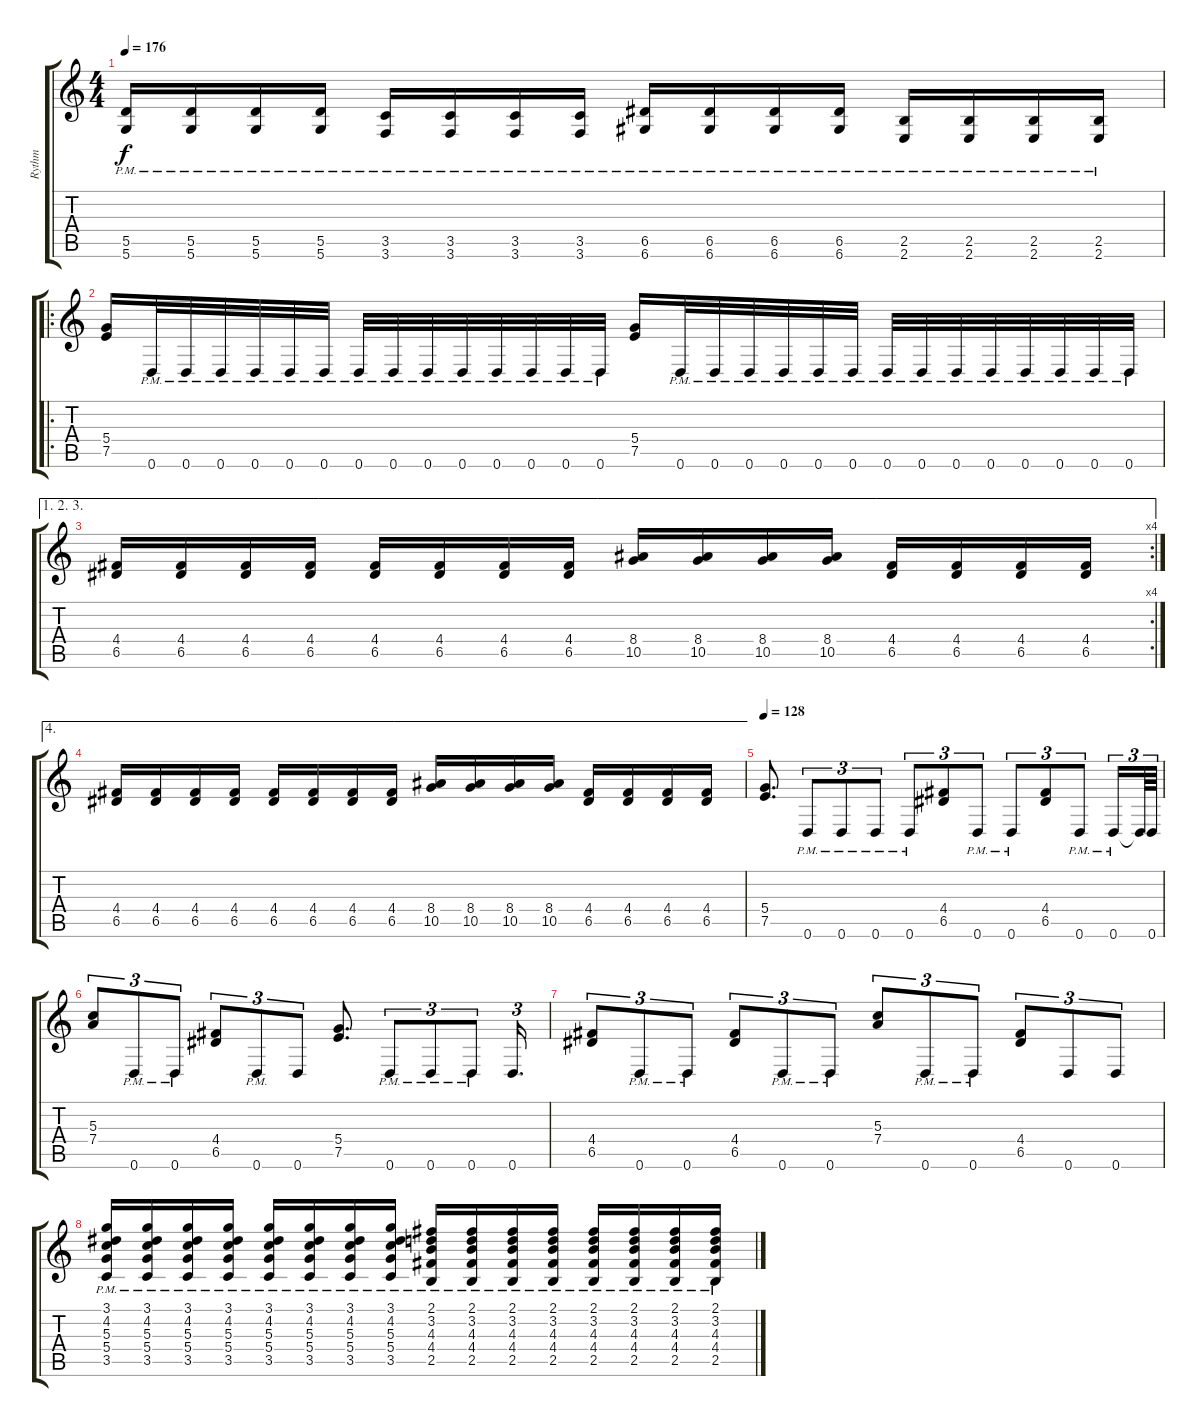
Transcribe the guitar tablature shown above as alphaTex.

\track ("Rythm" "Rythm") {instrument distortionguitar}
\staff {score tabs}
\tuning (E4 B3 G3 D3 A2 D2) {hide}
\ts (4 4)
\tempo 176
\clef g2
\ks c
(5.5 5.6{pm}).16{dy f} (5.5 5.6{pm}).16 (5.5 5.6{pm}).16 (5.5 5.6{pm}).16 (3.5 3.6{pm}).16 (3.5 3.6{pm}).16 (3.5 3.6{pm}).16 (3.5 3.6{pm}).16 (6.5 6.6{pm}).16 (6.5 6.6{pm}).16 (6.5 6.6{pm}).16 (6.5 6.6{pm}).16 (2.5 2.6{pm}).16 (2.5 2.6{pm}).16 (2.5 2.6{pm}).16 (2.5 2.6{pm}).16 |
\ro
(5.4 7.5).16 0.6{pm}.32 0.6{pm}.32 0.6{pm}.32 0.6{pm}.32 0.6{pm}.32 0.6{pm}.32 0.6{pm}.32 0.6{pm}.32 0.6{pm}.32 0.6{pm}.32 0.6{pm}.32 0.6{pm}.32 0.6{pm}.32 0.6{pm}.32 (5.4 7.5).16 0.6{pm}.32 0.6{pm}.32 0.6{pm}.32 0.6{pm}.32 0.6{pm}.32 0.6{pm}.32 0.6{pm}.32 0.6{pm}.32 0.6{pm}.32 0.6{pm}.32 0.6{pm}.32 0.6{pm}.32 0.6{pm}.32 0.6{pm}.32 |
\ae (1 2 3)
\rc 4
(4.4 6.5).16 (4.4 6.5).16 (4.4 6.5).16 (4.4 6.5).16 (4.4 6.5).16 (4.4 6.5).16 (4.4 6.5).16 (4.4 6.5).16 (8.4 10.5).16 (8.4 10.5).16 (8.4 10.5).16 (8.4 10.5).16 (4.4 6.5).16 (4.4 6.5).16 (4.4 6.5).16 (4.4 6.5).16 |
\ae 4
(4.4 6.5).16 (4.4 6.5).16 (4.4 6.5).16 (4.4 6.5).16 (4.4 6.5).16 (4.4 6.5).16 (4.4 6.5).16 (4.4 6.5).16 (8.4 10.5).16 (8.4 10.5).16 (8.4 10.5).16 (8.4 10.5).16 (4.4 6.5).16 (4.4 6.5).16 (4.4 6.5).16 (4.4 6.5).16 |
\tempo 128
(5.4 7.5).8{d} 0.6{pm}.8{tu (3 2)} 0.6{pm}.8{tu (3 2)} 0.6{pm}.8{tu (3 2)} 0.6{pm}.8{tu (3 2)} (4.4 6.5).8{tu (3 2)} 0.6{pm}.8{tu (3 2)} 0.6{pm}.8{tu (3 2)} (4.4 6.5).8{tu (3 2)} 0.6{pm}.8{tu (3 2)} 0.6{pm}.16{tu (3 2)} 0.6{t}.64{tu (3 2)} 0.6.64{tu (3 2)} |
(5.3 7.4).8{tu (3 2)} 0.6{pm}.8{tu (3 2)} 0.6{pm}.8{tu (3 2)} (4.4 6.5).8{tu (3 2)} 0.6{pm}.8{tu (3 2)} 0.6.8{tu (3 2)} (5.4 7.5).8{d} 0.6{pm}.8{tu (3 2)} 0.6{pm}.8{tu (3 2)} 0.6{pm}.8{tu (3 2)} 0.6.16{d tu (3 2)} |
(4.4 6.5).8{tu (3 2)} 0.6{pm}.8{tu (3 2)} 0.6{pm}.8{tu (3 2)} (4.4 6.5).8{tu (3 2)} 0.6{pm}.8{tu (3 2)} 0.6{pm}.8{tu (3 2)} (5.3 7.4).8{tu (3 2)} 0.6{pm}.8{tu (3 2)} 0.6{pm}.8{tu (3 2)} (4.4 6.5).8{tu (3 2)} 0.6.8{tu (3 2)} 0.6.8{tu (3 2)} |
(3.1{pm} 4.2{pm} 5.3{pm} 5.4{pm} 3.5{pm}).16 (3.1{pm} 4.2{pm} 5.3{pm} 5.4{pm} 3.5{pm}).16 (3.1{pm} 4.2{pm} 5.3{pm} 5.4{pm} 3.5{pm}).16 (3.1{pm} 4.2{pm} 5.3{pm} 5.4{pm} 3.5{pm}).16 (3.1{pm} 4.2{pm} 5.3{pm} 5.4{pm} 3.5{pm}).16 (3.1{pm} 4.2{pm} 5.3{pm} 5.4{pm} 3.5{pm}).16 (3.1{pm} 4.2{pm} 5.3{pm} 5.4{pm} 3.5{pm}).16 (3.1{pm} 4.2{pm} 5.3{pm} 5.4{pm} 3.5{pm}).16 (2.1 3.2 4.3 4.4 2.5{pm}).16 (2.1 3.2 4.3 4.4 2.5{pm}).16 (2.1 3.2 4.3 4.4 2.5{pm}).16 (2.1 3.2 4.3 4.4 2.5{pm}).16 (2.1 3.2 4.3 4.4 2.5{pm}).16 (2.1 3.2 4.3 4.4 2.5{pm}).16 (2.1 3.2 4.3 4.4 2.5{pm}).16 (2.1 3.2 4.3 4.4 2.5{pm}).16
